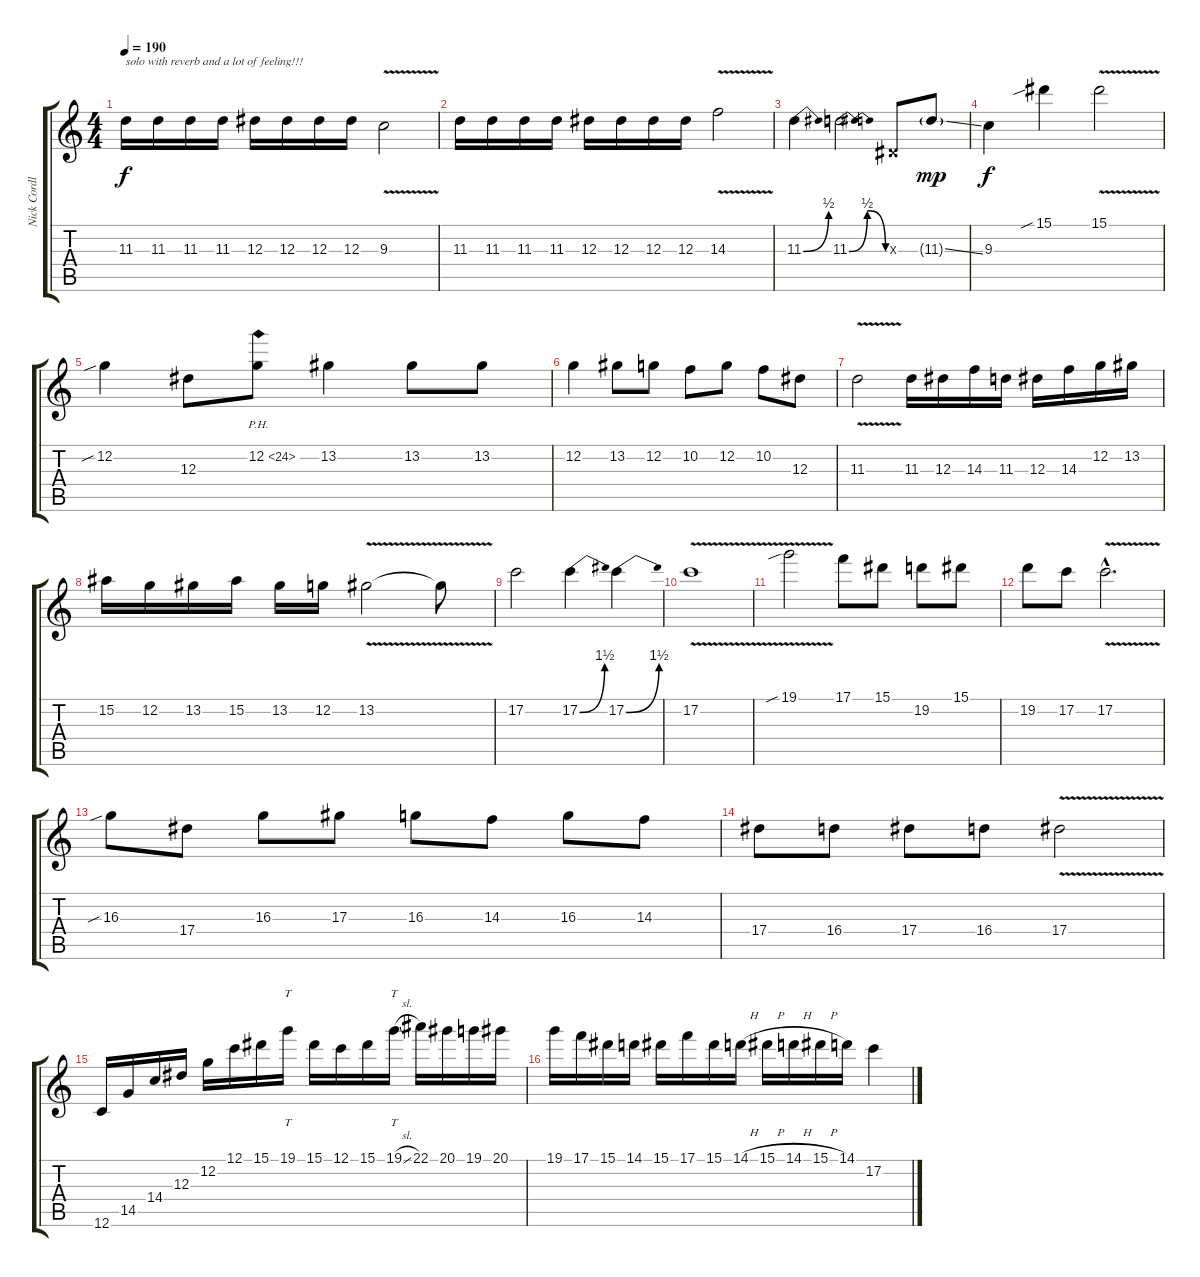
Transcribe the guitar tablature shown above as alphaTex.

\track ("Nick Cordle" "Nick Cordl") {instrument distortionguitar}
\staff {score tabs}
\tuning (C4 G3 Eb3 Bb2 F2 C2) {hide}
\ts (4 4)
\tempo 190
\clef g2
\ks c
11.3.16{txt "solo with reverb and a lot of feeling!!!" dy f} 11.3.16 11.3.16 11.3.16 12.3.16 12.3.16 12.3.16 12.3.16 9.3{v}.2 |
11.3.16 11.3.16 11.3.16 11.3.16 12.3.16 12.3.16 12.3.16 12.3.16 14.3{v}.2 |
11.3{be (bend 0 0 60 2)}.4 11.3{be (bendrelease 0 0 30 2 30 2 60 0)}.2 0.3{x}.8 11.3{ss g}.8{dy mp} |
9.3.4{dy f} 15.1{sib}.4 15.1{v}.2 |
12.2{sib}.4 12.3.8 12.2{ph 12}.8 13.2.4 13.2.8 13.2.8 |
12.2.4 13.2.8 12.2.8 10.2.8 12.2.8 10.2.8 12.3.8 |
11.3{v}.2 11.3.16 12.3.16 14.3.16 11.3.16 12.3.16 14.3.16 12.2.16 13.2.16 |
15.2.16 12.2.16 13.2.16 15.2.16 13.2.16 12.2.16 13.2{v}.2 13.2{t}.8 |
17.2.2 17.2{be (bend 0 0 60 6)}.4 17.2{be (bend 0 0 60 6)}.4 |
17.2{v}.1 |
19.1{v sib}.2 17.1.8 15.1.8 19.2.8 15.1.8 |
19.2.8 17.2.8 17.2{v hac}.2{d} |
16.3{sib}.8 17.4.8 16.3.8 17.3.8 16.3.8 14.3.8 16.3.8 14.3.8 |
17.4.8 16.4.8 17.4.8 16.4.8 17.4{v}.2 |
12.6.16 14.5.16 14.4.16 12.3.16 12.2.16 12.1.16 15.1.16 19.1.16{tt} 15.1.16 12.1.16 15.1.16 19.1{sl}.16{tt} 22.1.16 20.1.16 19.1.16 20.1.16 |
19.1.16 17.1.16 15.1.16 14.1.16 15.1.16 17.1.16 15.1.16 14.1{h}.16 15.1{h}.16 14.1{h}.16 15.1{h}.16 14.1.16 17.2{ss}.4
